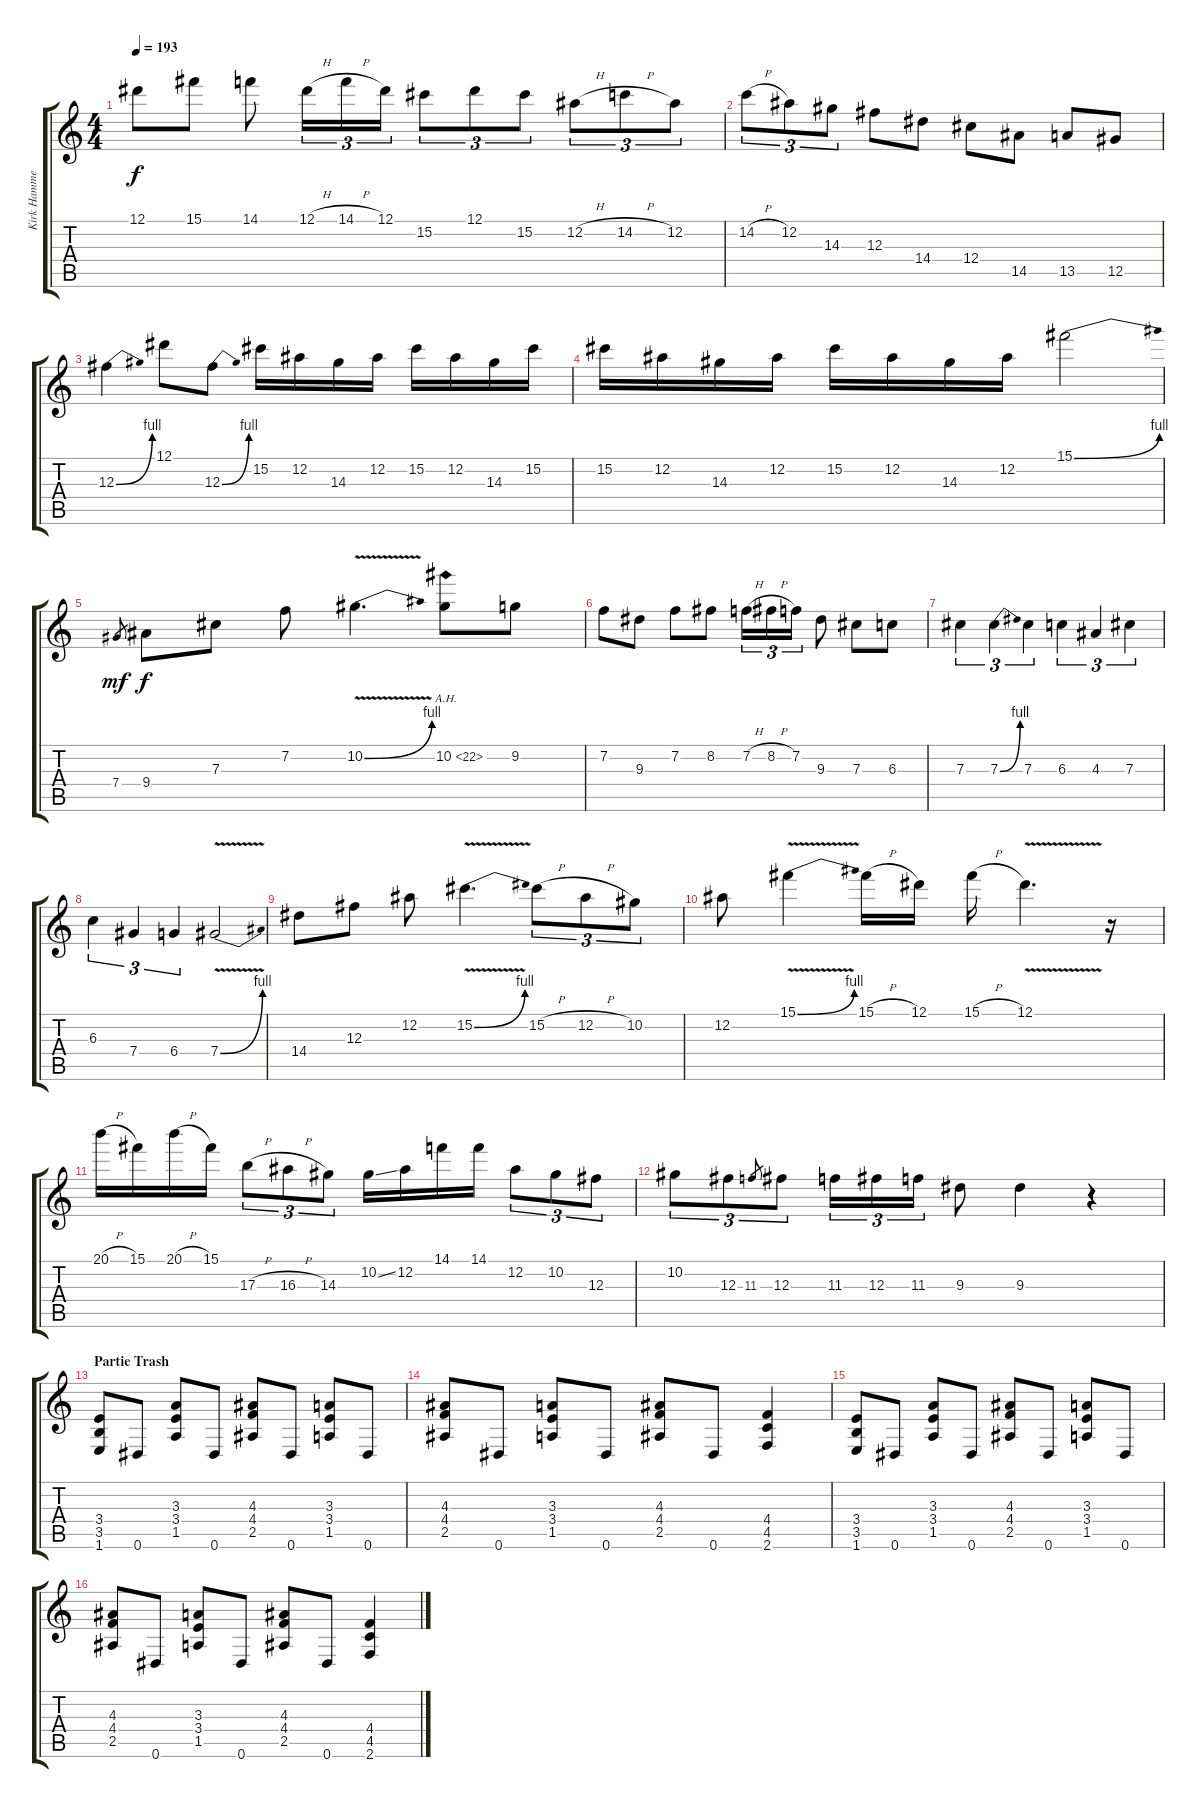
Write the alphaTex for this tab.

\track ("Kirk Hammet" "Kirk Hamme") {instrument distortionguitar}
\staff {score tabs}
\tuning (Eb4 Bb3 Gb3 Db3 Ab2 Eb2) {hide}
\ts (4 4)
\tempo 193
\clef g2
\ks c
12.1.8{dy f} 15.1.8 14.1.8 12.1{h}.16{tu (3 2)} 14.1{h}.16{tu (3 2)} 12.1.16{tu (3 2)} 15.2.8{tu (3 2)} 12.1.8{tu (3 2)} 15.2.8{tu (3 2)} 12.2{h}.8{tu (3 2)} 14.2{h}.8{tu (3 2)} 12.2.8{tu (3 2)} |
14.2{h}.8{tu (3 2)} 12.2.8{tu (3 2)} 14.3.8{tu (3 2)} 12.3.8 14.4.8 12.4.8 14.5.8 13.5.8 12.5.8 |
12.3{be (bend 0 0 60 4)}.4 12.1.8 12.3{be (bend 0 0 60 4)}.8 15.2.16 12.2.16 14.3.16 12.2.16 15.2.16 12.2.16 14.3.16 15.2.16 |
15.2.16 12.2.16 14.3.16 12.2.16 15.2.16 12.2.16 14.3.16 12.2.16 15.1{be (bend 0 0 60 4)}.2 |
7.4.8{gr dy mf} 9.4.8{dy f} 7.3.8 7.2.8 10.2{be (bend 0 0 60 4) v}.4{d} 10.2{ah 12}.8 9.2.8 |
7.2.8 9.3.8 7.2.8 8.2.8 7.2{h}.16{tu (3 2)} 8.2{h}.16{tu (3 2)} 7.2.16{tu (3 2)} 9.3.8 7.3.8 6.3.8 |
7.3.4{tu (3 2)} 7.3{be (bend 0 0 60 4)}.4{tu (3 2)} 7.3.4{tu (3 2)} 6.3.4{tu (3 2)} 4.3.4{tu (3 2)} 7.3.4{tu (3 2)} |
6.3.4{tu (3 2)} 7.4.4{tu (3 2)} 6.4.4{tu (3 2)} 7.4{be (bend 0 0 60 4) v}.2 |
14.4.8 12.3.8 12.2.8 15.2{be (bend 0 0 60 4) v}.4{d} 15.2{h}.8{tu (3 2)} 12.2{h}.8{tu (3 2)} 10.2.8{tu (3 2)} |
12.2.8 15.1{be (bend 0 0 60 4) v}.4 15.1{h}.16 12.1.16 15.1{h}.16 12.1{v}.4{d} r.16 |
20.1{h}.16 15.1.16 20.1{h}.16 15.1.16 17.3{h}.8{tu (3 2)} 16.3{h}.8{tu (3 2)} 14.3.8{tu (3 2)} 10.2{ss}.16 12.2.16 14.1.16 14.1.16 12.2.8{tu (3 2)} 10.2.8{tu (3 2)} 12.3.8{tu (3 2)} |
10.2.8{tu (3 2)} 12.3.8{tu (3 2)} 11.3.8{gr} 12.3.8{tu (3 2)} 11.3.16{tu (3 2)} 12.3.16{tu (3 2)} 11.3.16{tu (3 2)} 9.3.8 9.3.4 r.4 |
\section ("" "Partie Trash")
(3.4 3.5 1.6).8 0.6.8 (3.3 3.4 1.5).8 0.6.8 (4.3 4.4 2.5).8 0.6.8 (3.3 3.4 1.5).8 0.6.8 |
(4.3 4.4 2.5).8 0.6.8 (3.3 3.4 1.5).8 0.6.8 (4.3 4.4 2.5).8 0.6.8 (4.4 4.5 2.6).4 |
(3.4 3.5 1.6).8 0.6.8 (3.3 3.4 1.5).8 0.6.8 (4.3 4.4 2.5).8 0.6.8 (3.3 3.4 1.5).8 0.6.8 |
(4.3 4.4 2.5).8 0.6.8 (3.3 3.4 1.5).8 0.6.8 (4.3 4.4 2.5).8 0.6.8 (4.4 4.5 2.6).4
